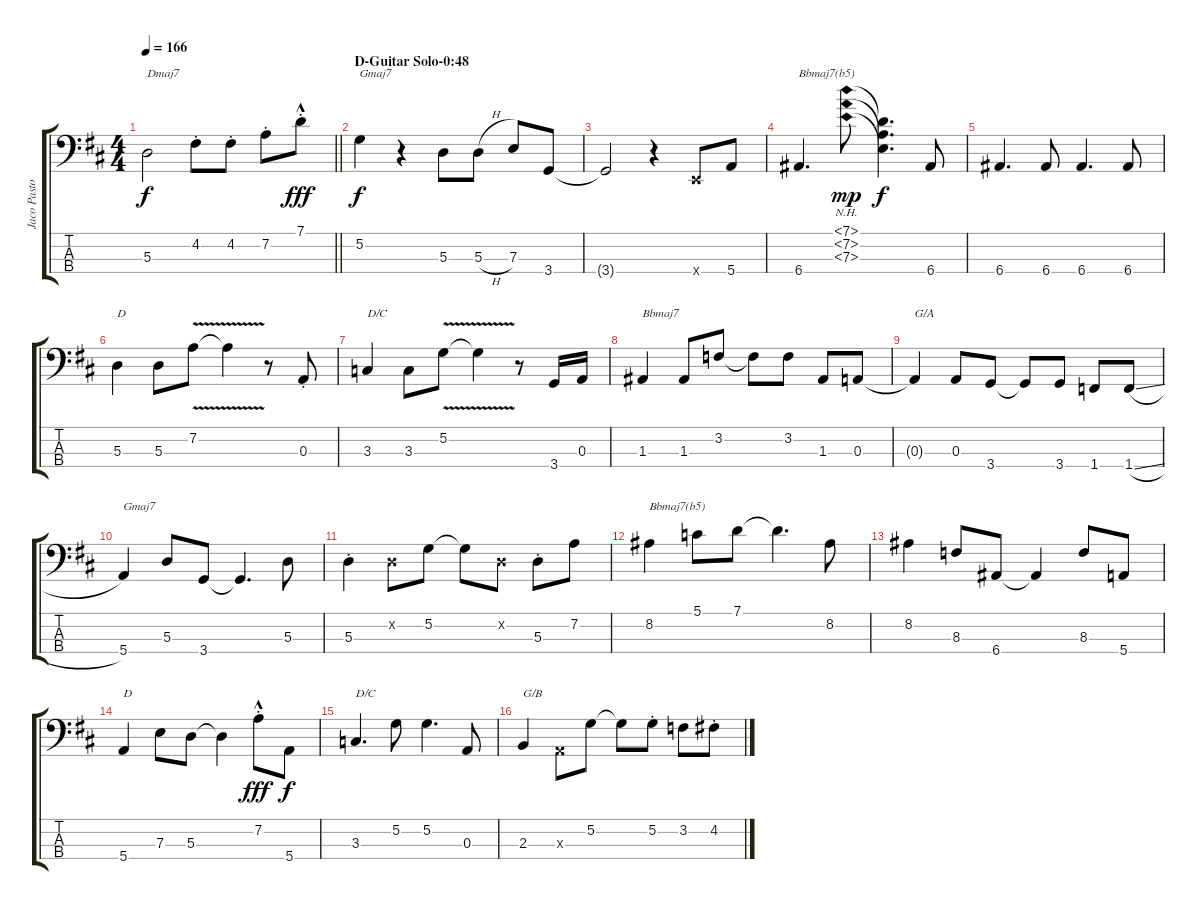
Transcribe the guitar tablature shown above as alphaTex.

\track ("Jaco Pastorius" "Jaco Pasto") {instrument fretlessbass}
\staff {score tabs}
\tuning (G2 D2 A1 E1) {hide}
\ts (4 4)
\tempo 166
\clef f4
\barLineRight lightlight
\ks d
5.3.2{txt "Dmaj7" dy f} 4.2{st}.8 4.2{st}.8 7.2{st}.8 7.1{hac st}.8{dy fff} |
\section ("" "D-Guitar Solo-0:48")
5.2.4{txt "Gmaj7" dy f} r.4 5.3.8 5.3{h}.8 7.3.8 3.4.8 |
3.4{t}.2 r.4 0.4{x}.8 5.4.8 |
6.4.4{d txt "Bbmaj7(b5)"} (7.1{nh} 7.2{nh} 7.3{nh}).8{dy mp} (7.1{t} 7.2{t} 7.3{t}).4{d dy f} 6.4.8 |
6.4.4{d} 6.4.8 6.4.4{d} 6.4.8 |
5.3.4{txt "D"} 5.3.8 7.2{v}.8 7.2{t}.4 r.8 0.3{st}.8 |
3.3.4{txt "D/C"} 3.3.8 5.2{v}.8 5.2{t}.4 r.8 3.4.16 0.3.16 |
1.3.4{txt "Bbmaj7"} 1.3.8 3.2.8 3.2{t}.8 3.2.8 1.3.8 0.3.8 |
0.3{t}.4{txt "G/A"} 0.3.8 3.4.8 3.4{t}.8 3.4.8 1.4.8 1.4{sl}.8 |
5.4.4{txt "Gmaj7"} 5.3.8 3.4.8 3.4{t}.4{d} 5.3.8 |
5.3{st}.4 0.2{x}.8 5.2.8 5.2{t}.8 0.2{x}.8 5.3{st}.8 7.2.8 |
8.2.4{txt "Bbmaj7(b5)"} 5.1.8 7.1.8 7.1{t}.4{d} 8.2.8 |
8.2.4 8.3.8 6.4.8 6.4{t}.4 8.3.8 5.4.8 |
5.4.4{txt "D"} 7.3.8 5.3.8 5.3{t}.4 7.2{hac st}.8{dy fff} 5.4.8{dy f} |
3.3.4{d txt "D/C"} 5.2.8 5.2.4{d} 0.3.8 |
2.3.4{txt "G/B"} 0.3{x}.8 5.2.8 5.2{t}.8 5.2{st}.8 3.2.8 4.2{st}.8
